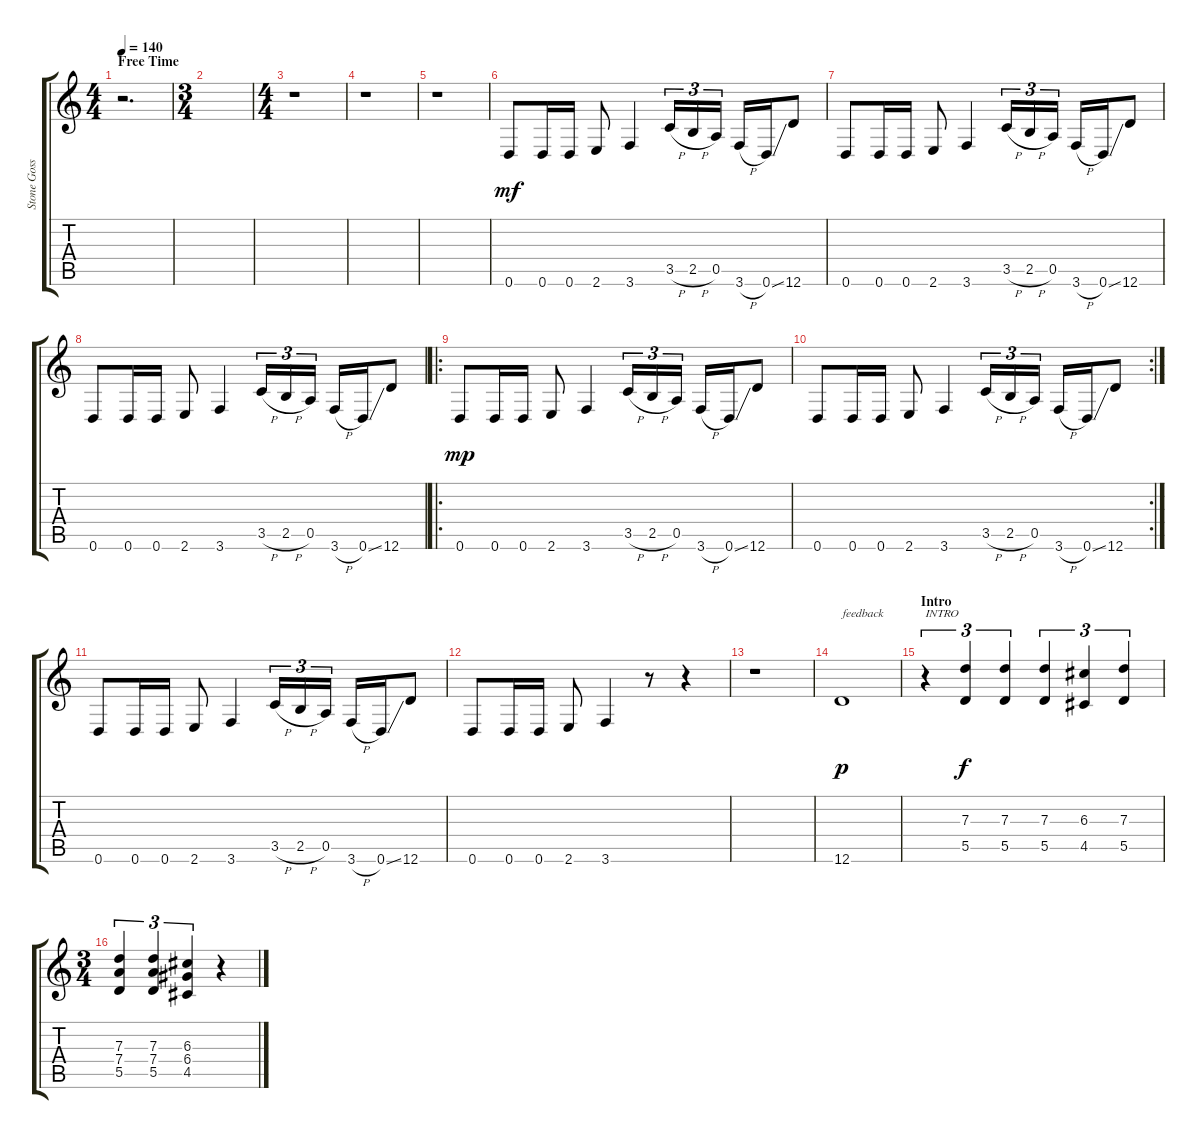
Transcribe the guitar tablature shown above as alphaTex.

\track ("Stone Gossard" "Stone Goss") {instrument distortionguitar}
\staff {score tabs}
\tuning (E4 B3 G3 D3 A2 D2) {hide}
\ts (4 4)
\section ("" "Free Time")
\tempo 140
\clef g2
\ks c
r.2{d dy mf instrument distortionguitar} |
\ts (3 4)
|
\ts (4 4)
r.1 |
r.1 |
r.1 |
0.6.8 0.6.16 0.6.16 2.6.8 3.6.4 3.5{h}.16{tu (3 2)} 2.5{h}.16{tu (3 2)} 0.5.16{tu (3 2)} 3.6{h}.16 0.6{ss}.16 12.6.8 |
0.6.8 0.6.16 0.6.16 2.6.8 3.6.4 3.5{h}.16{tu (3 2)} 2.5{h}.16{tu (3 2)} 0.5.16{tu (3 2)} 3.6{h}.16 0.6{ss}.16 12.6.8 |
0.6.8 0.6.16 0.6.16 2.6.8 3.6.4 3.5{h}.16{tu (3 2)} 2.5{h}.16{tu (3 2)} 0.5.16{tu (3 2)} 3.6{h}.16 0.6{ss}.16 12.6.8 |
\ro
0.6.8{dy mp} 0.6.16 0.6.16 2.6.8 3.6.4 3.5{h}.16{tu (3 2)} 2.5{h}.16{tu (3 2)} 0.5.16{tu (3 2)} 3.6{h}.16 0.6{ss}.16 12.6.8 |
\rc 2
0.6.8 0.6.16 0.6.16 2.6.8 3.6.4 3.5{h}.16{tu (3 2)} 2.5{h}.16{tu (3 2)} 0.5.16{tu (3 2)} 3.6{h}.16 0.6{ss}.16 12.6.8 |
0.6.8 0.6.16 0.6.16 2.6.8 3.6.4 3.5{h}.16{tu (3 2)} 2.5{h}.16{tu (3 2)} 0.5.16{tu (3 2)} 3.6{h}.16 0.6{ss}.16 12.6.8 |
0.6.8 0.6.16 0.6.16 2.6.8 3.6.4 r.8 r.4 |
r.1 |
12.6.1{txt "feedback" dy p} |
\section ("" "Intro")
r.4{tu (3 2) txt "INTRO"} (7.3 5.5).4{tu (3 2) dy f} (7.3 5.5).4{tu (3 2)} (7.3 5.5).4{tu (3 2)} (6.3 4.5).4{tu (3 2)} (7.3 5.5).4{tu (3 2)} |
\ts (3 4)
(7.3 7.4 5.5).4{tu (3 2)} (7.3 7.4 5.5).4{tu (3 2)} (6.3 6.4 4.5).4{tu (3 2)} r.4
